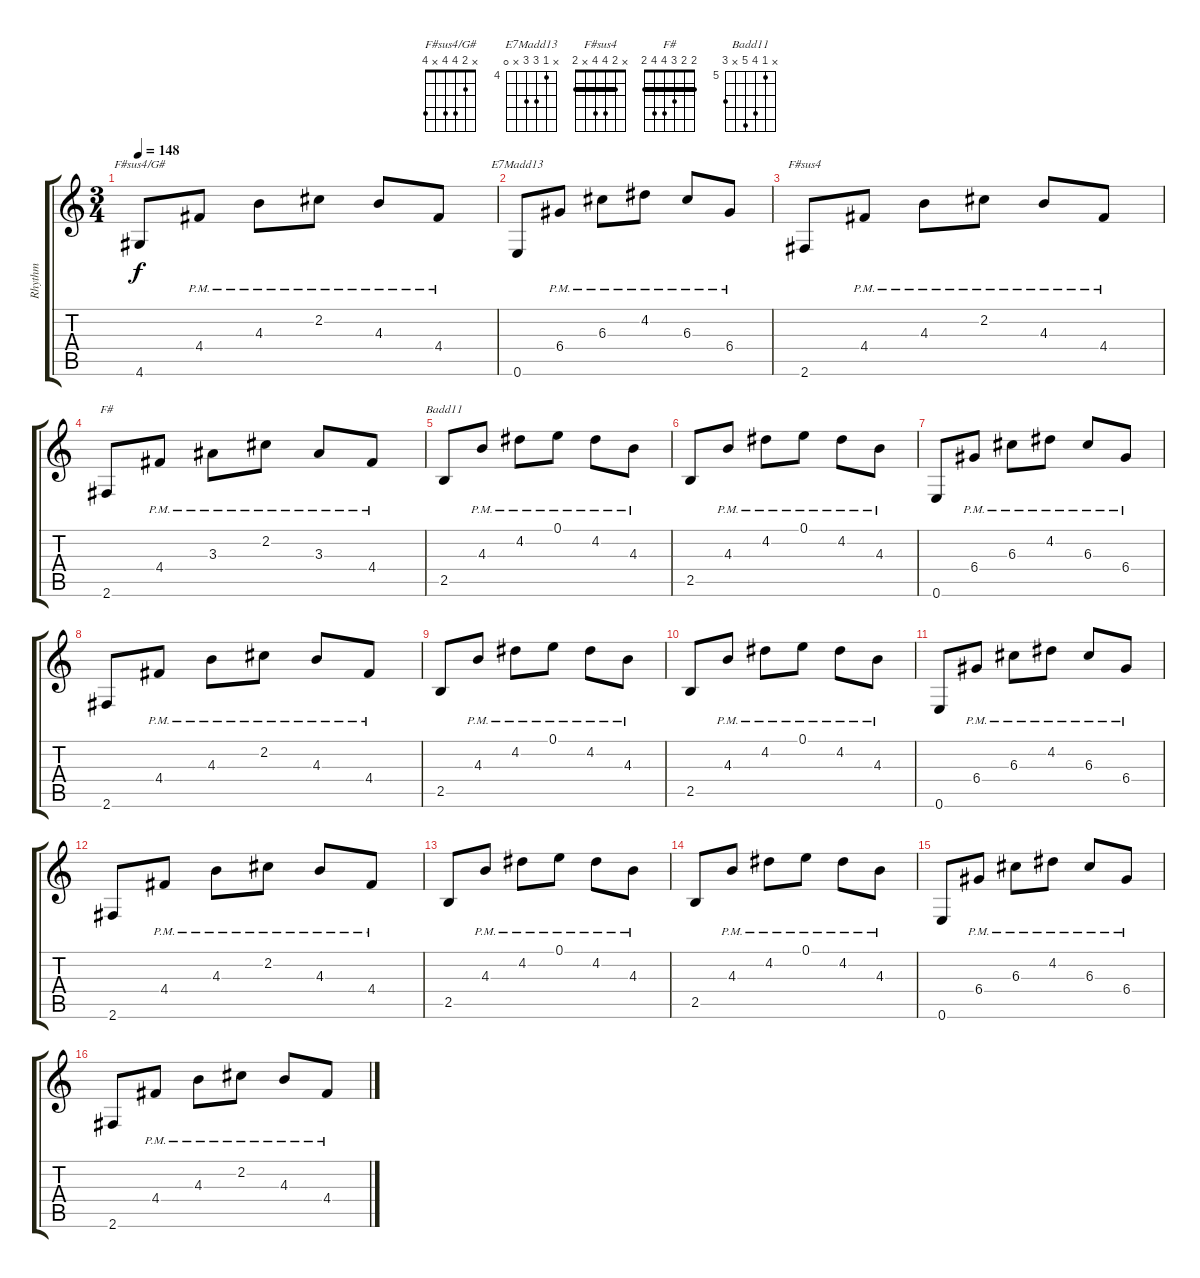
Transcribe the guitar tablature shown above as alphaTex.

\track ("Rhythm" "Rhythm") {instrument acousticguitarnylon}
\staff {score tabs}
\tuning (E4 B3 G3 D3 A2 E2) {hide}
\chord ("F#sus4/G#" x 2 4 4 x 4)
\chord ("E7Madd13" x 4 6 6 x 0) {firstfret 4}
\chord ("F#sus4" x 2 4 4 x 2) {barre 2}
\chord ("F#" 2 2 3 4 4 2) {barre 2}
\chord ("Badd11" x 5 8 9 x 7) {firstfret 5}
\ts (3 4)
\tempo 148
\clef g2
\ks c
4.6.8{ch "F#sus4/G#" dy f} 4.4{pm}.8 4.3{pm}.8 2.2{pm}.8 4.3{pm}.8 4.4{pm}.8 |
0.6.8{ch "E7Madd13"} 6.4{pm}.8 6.3{pm}.8 4.2{pm}.8 6.3{pm}.8 6.4{pm}.8 |
2.6.8{ch "F#sus4"} 4.4{pm}.8 4.3{pm}.8 2.2{pm}.8 4.3{pm}.8 4.4{pm}.8 |
2.6.8{ch "F#"} 4.4{pm}.8 3.3{pm}.8 2.2{pm}.8 3.3{pm}.8 4.4{pm}.8 |
2.5.8{ch "Badd11"} 4.3{pm}.8 4.2{pm}.8 0.1{pm}.8 4.2{pm}.8 4.3{pm}.8 |
2.5.8 4.3{pm}.8 4.2{pm}.8 0.1{pm}.8 4.2{pm}.8 4.3{pm}.8 |
0.6.8 6.4{pm}.8 6.3{pm}.8 4.2{pm}.8 6.3{pm}.8 6.4{pm}.8 |
2.6.8 4.4{pm}.8 4.3{pm}.8 2.2{pm}.8 4.3{pm}.8 4.4{pm}.8 |
2.5.8 4.3{pm}.8 4.2{pm}.8 0.1{pm}.8 4.2{pm}.8 4.3{pm}.8 |
2.5.8 4.3{pm}.8 4.2{pm}.8 0.1{pm}.8 4.2{pm}.8 4.3{pm}.8 |
0.6.8 6.4{pm}.8 6.3{pm}.8 4.2{pm}.8 6.3{pm}.8 6.4{pm}.8 |
2.6.8 4.4{pm}.8 4.3{pm}.8 2.2{pm}.8 4.3{pm}.8 4.4{pm}.8 |
2.5.8 4.3{pm}.8 4.2{pm}.8 0.1{pm}.8 4.2{pm}.8 4.3{pm}.8 |
2.5.8 4.3{pm}.8 4.2{pm}.8 0.1{pm}.8 4.2{pm}.8 4.3{pm}.8 |
0.6.8 6.4{pm}.8 6.3{pm}.8 4.2{pm}.8 6.3{pm}.8 6.4{pm}.8 |
2.6.8 4.4{pm}.8 4.3{pm}.8 2.2{pm}.8 4.3{pm}.8 4.4{pm}.8
